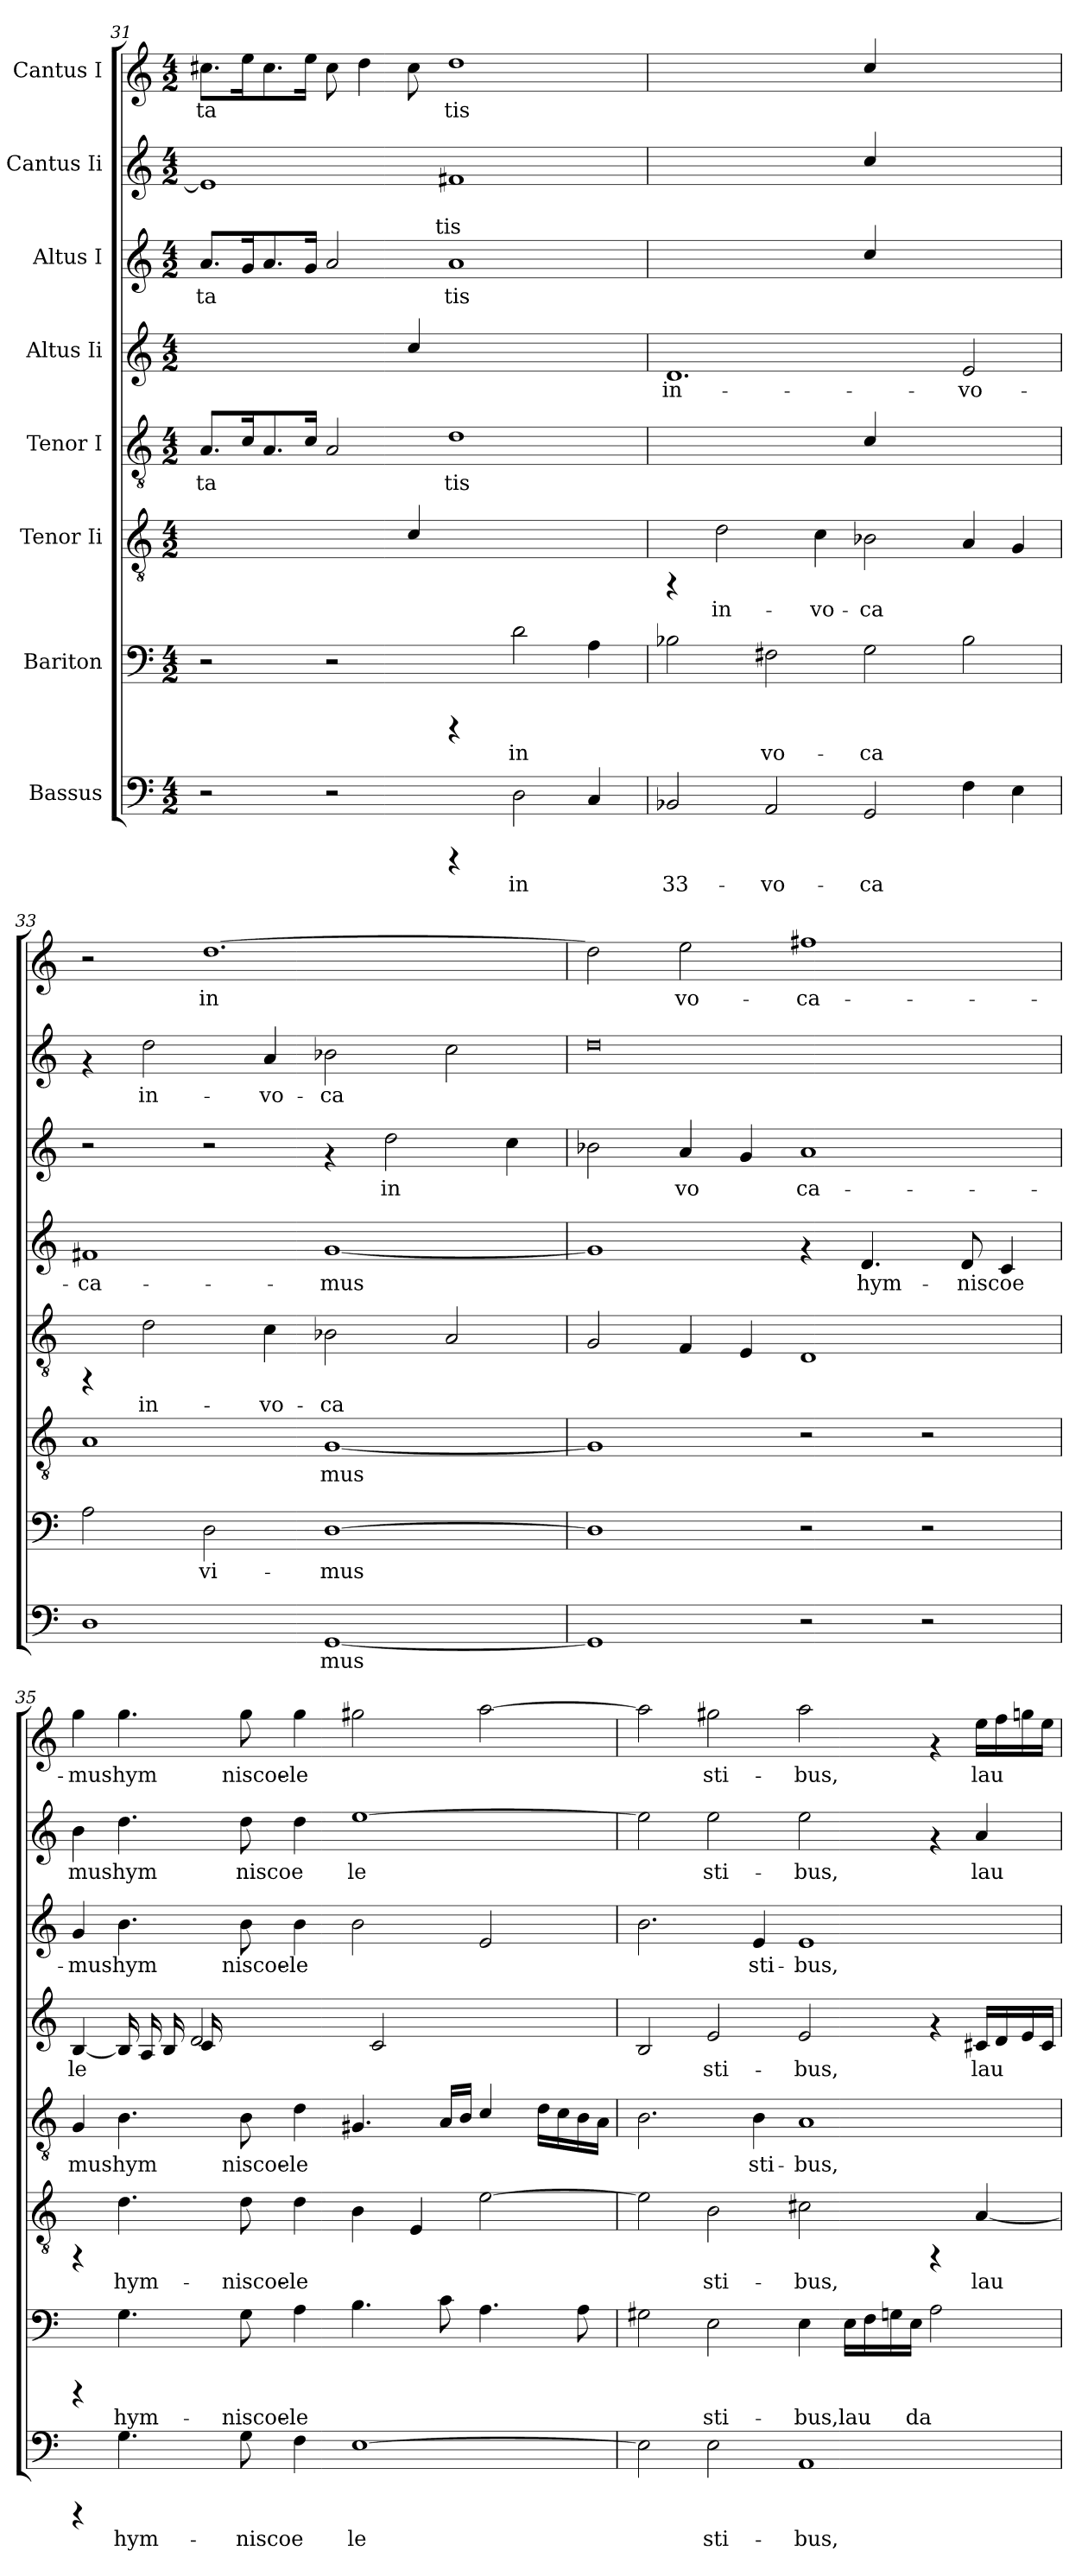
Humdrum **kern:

**kern	**text	**kern	**text	**kern	**text	**kern	**text	**kern	**text	**kern	**text	**kern	**text	**kern	**text
*part8	*part8	*part7	*part7	*part6	*part6	*part5	*part5	*part4	*part4	*part3	*part3	*part2	*part2	*part1	*part1
*staff8	*staff8	*staff7	*staff7	*staff6	*staff6	*staff5	*staff5	*staff4	*staff4	*staff3	*staff3	*staff2	*staff2	*staff1	*staff1
*I"Bassus	*	*I"Bariton	*	*I"Tenor Ii	*	*I"Tenor I	*	*I"Altus Ii	*	*I"Altus I	*	*I"Cantus Ii	*	*I"Cantus I	*
*clefF4	*	*clefF4	*	*clefGv2	*	*clefGv2	*	*clefG2	*	*clefG2	*	*clefG2	*	*clefG2	*
*k[]	*	*k[]	*	*k[]	*	*k[]	*	*k[]	*	*k[]	*	*k[]	*	*k[]	*
*C:	*	*C:	*	*C:	*	*C:	*	*C:	*	*C:	*	*C:	*	*C:	*
*M4/2	*	*M4/2	*	*M4/2	*	*M4/2	*	*M4/2	*	*M4/2	*	*M4/2	*	*M4/2	*
=31	=31	=31	=31	=31	=31	=31	=31	=31	=31	=31	=31	=31	=31	=31	=31
!	!	!	!	!	!	!	!LO:LY:b:cj	!	!	!	!LO:LY:b:cj	!	!LO:LY:b	!	!LO:LY:b:cj
*	*	*	*	*	*	*	*	*	*	*^	*	*	*	*	*
2r	.	2r	.	2..ryy	.	8.A/L	-ta-	2..ryy	.	8.a/L	2ryy	-ta-	1e]	.	8.cc#X\L	-ta-
!	!	!	!	!	!	!	!LO:LY:b:cj	!	!	!	!	!LO:LY:b:cj	!	!	!	!LO:LY:b:cj
.	.	.	.	.	.	16c/	--	.	.	16g/	.	--	.	.	16ee\	--
!	!	!	!	!	!	!	!LO:LY:b:cj	!	!	!	!	!LO:LY:b:cj	!	!	!	!LO:LY:b:cj
.	.	.	.	.	.	8.A/	--	.	.	8.a/	.	--	.	.	8.cc#\	--
!	!	!	!	!	!	!	!LO:LY:b:cj	!	!	!	!	!LO:LY:b:cj	!	!	!	!LO:LY:b:cj
.	.	.	.	.	.	16c/J	--	.	.	16g/J	.	--	.	.	16ee\J	--
!	!	!	!	!	!	!	!LO:LY:b:cj	!	!	!	!	!LO:LY:b:cj	!	!	!	!LO:LY:b:cj
2r	.	2r	.	.	.	2A/	--	.	.	2a/	4...ryy	--	.	.	8cc#\	--
!	!	!	!	!	!	!	!	!	!	!	!	!	!	!	!	!LO:LY:b:cj
.	.	.	.	.	.	.	.	.	.	.	.	.	.	.	4dd\	--
!	!	!	!	!	!LO:LY:b:cj	!	!	!	!LO:LY:b:cj	!	!	!	!	!	!	!LO:LY:b:cj
.	.	.	.	4c/	.	.	.	4cc/	.	.	.	.	.	.	8cc#\	--
!	!	!	!	!	!	!	!	!	!	!	!LO:TX:a:t=tis	!	!	!	!	!
.	.	.	.	.	.	.	.	.	.	.	1ryy	.	.	.	.	.
!	!	!	!	!	!	!	!LO:LY:b:cj	!	!	!	!	!LO:LY:b:cj	!	!LO:LY:b	!	!LO:LY:b:cj
4rCCC	.	4rCCC	.	.	.	1d	-tis	.	.	1a	.	-tis	1f#X	.	1dd	-tis
.	.	.	.	2..ryy	.	.	.	2..ryy	.	.	.	.	.	.	.	.
!	!LO:LY:b:cj	!	!LO:LY:b:cj	!	!	!	!	!	!	!	!	!	!	!	!	!
2D\	in-	2d\	in-	.	.	.	.	.	.	.	.	.	.	.	.	.
!	!LO:LY:b:cj	!	!LO:LY:b:cj	!	!	!	!	!	!	!	!	!	!	!	!	!
4C/	--	4A\	--	.	.	.	.	.	.	.	.	.	.	.	.	.
.	.	.	.	.	.	.	.	.	.	.	32ryy	.	.	.	.	.
!!LO:PB:g=z
=32	=32	=32	=32	=32	=32	=32	=32	=32	=32	=32	=32	=32	=32	=32	=32	=32
!	!LO:LY:b:cj	!	!LO:LY:b:cj	!	!	!	!	!	!LO:LY:b:cj	!	!	!	!	!	!	!
*	*	*	*	*	*	*	*	*	*	*v	*v	*	*	*	*	*
2BB-X/	-33-	2B-X\	--	4rFF	.	1ryy	.	1.d	in-	1ryy	.	1ryy	.	1ryy	.
!	!	!	!	!	!LO:LY:b:cj	!	!	!	!	!	!	!	!	!	!
.	.	.	.	2d\	in-	.	.	.	.	.	.	.	.	.	.
!	!LO:LY:b:cj	!	!LO:LY:b:cj	!	!	!	!	!	!	!	!	!	!	!	!
2AA/	-vo-	2F#X\	-vo-	.	.	.	.	.	.	.	.	.	.	.	.
!	!	!	!	!	!LO:LY:b:cj	!	!	!	!	!	!	!	!	!	!
.	.	.	.	4c\	-vo-	.	.	.	.	.	.	.	.	.	.
!	!LO:LY:b:cj	!	!LO:LY:b:cj	!	!LO:LY:b:cj	!	!LO:LY:b:cj	!	!	!	!LO:LY:b:cj	!	!LO:LY:b	!	!LO:LY:b:cj
2GG/	-ca-	2G\	-ca-	2B-X\	-ca-	4c/	.	.	.	4cc/	.	4cc/	.	4cc/	.
.	.	.	.	.	.	2.ryy	.	.	.	2.ryy	.	2.ryy	.	2.ryy	.
!	!LO:LY:b:cj	!	!LO:LY:b:cj	!	!LO:LY:b:cj	!	!	!	!LO:LY:b:cj	!	!	!	!	!	!
4F\	--	2B-\	--	4A/	--	.	.	2e/	-vo-	.	.	.	.	.	.
!	!LO:LY:b:cj	!	!	!	!LO:LY:b:cj	!	!	!	!	!	!	!	!	!	!
4E\	--	.	.	4G/	--	.	.	.	.	.	.	.	.	.	.
=33	=33	=33	=33	=33	=33	=33	=33	=33	=33	=33	=33	=33	=33	=33	=33
!	!LO:LY:b:cj	!	!LO:LY:b:cj	!	!LO:LY:b:cj	!	!	!	!LO:LY:b:cj	!	!	!	!	!	!
1D	--	2A\	--	1A	--	4rFF	.	1f#X	-ca-	2r	.	4rf	.	2r	.
!	!	!	!	!	!	!	!LO:LY:b:cj	!	!	!	!	!	!LO:LY:b	!	!
.	.	.	.	.	.	2d\	in-	.	.	.	.	2dd\	in-	.	.
!	!	!	!LO:LY:b:cj	!	!	!	!	!	!	!	!	!	!	!	!LO:LY:b:cj
.	.	2D\	-vi-	.	.	.	.	.	.	2r	.	.	.	[>1.dd	in-
!	!	!	!	!	!	!	!LO:LY:b:cj	!	!	!	!	!	!LO:LY:b	!	!
.	.	.	.	.	.	4c\	-vo-	.	.	.	.	4a/	-vo-	.	.
!	!LO:LY:b:cj	!	!LO:LY:b:cj	!	!LO:LY:b:cj	!	!LO:LY:b:cj	!	!LO:LY:b:cj	!	!	!	!LO:LY:b	!	!
[<1GG	-mus	[>1D	-mus	[<1G	-mus	2B-X\	-ca-	[<1g	-mus	4rf	.	2b-X\	-ca-	.	.
!	!	!	!	!	!	!	!	!	!	!	!LO:LY:b:cj	!	!	!	!
.	.	.	.	.	.	.	.	.	.	2dd\	in-	.	.	.	.
!	!	!	!	!	!	!	!LO:LY:b:cj	!	!	!	!	!	!LO:LY:b	!	!
.	.	.	.	.	.	2A/	--	.	.	.	.	2cc\	--	.	.
!	!	!	!	!	!	!	!	!	!	!	!LO:LY:b:cj	!	!	!	!
.	.	.	.	.	.	.	.	.	.	4cc\	--	.	.	.	.
=34	=34	=34	=34	=34	=34	=34	=34	=34	=34	=34	=34	=34	=34	=34	=34
!	!LO:LY:b:cj	!	!LO:LY:b:cj	!	!LO:LY:b:cj	!	!LO:LY:b:cj	!	!LO:LY:b:cj	!	!LO:LY:b:cj	!	!LO:LY:b	!	!LO:LY:b:cj
1GG]	.	1D]	.	1G]	.	2G/	--	1g]	.	2b-X\	--	0dd	--	2dd\]	--
!	!	!	!	!	!	!	!LO:LY:b:cj	!	!	!	!LO:LY:b:cj	!	!	!	!LO:LY:b:cj
.	.	.	.	.	.	4F/	--	.	.	4a/	-vo-	.	.	2ee\	-vo-
!	!	!	!	!	!	!	!LO:LY:b:cj	!	!	!	!LO:LY:b:cj	!	!	!	!
.	.	.	.	.	.	4E/	--	.	.	4g/	--	.	.	.	.
!	!	!	!	!	!	!	!LO:LY:b:cj	!	!	!	!LO:LY:b:cj	!	!	!	!LO:LY:b:cj
2r	.	2r	.	2r	.	1D	--	4rf	.	1a	-ca-	.	.	1ff#X	-ca-
!	!	!	!	!	!	!	!	!	!LO:LY:b:cj	!	!	!	!	!	!
.	.	.	.	.	.	.	.	4.d/	hym-	.	.	.	.	.	.
2r	.	2r	.	2r	.	.	.	.	.	.	.	.	.	.	.
!	!	!	!	!	!	!	!	!	!LO:LY:b:cj	!	!	!	!	!	!
.	.	.	.	.	.	.	.	8d/	-niscoe-	.	.	.	.	.	.
!	!	!	!	!	!	!	!	!	!LO:LY:b:cj	!	!	!	!	!	!
.	.	.	.	.	.	.	.	4c/	--	.	.	.	.	.	.
=35	=35	=35	=35	=35	=35	=35	=35	=35	=35	=35	=35	=35	=35	=35	=35
!	!	!	!	!	!	!	!LO:LY:b:cj	!	!LO:LY:b:cj	!	!LO:LY:b:cj	!	!LO:LY:b	!	!LO:LY:b:cj
*	*	*	*	*	*	*	*	*^	*	*	*	*	*	*	*
4rCCC	.	4rCCC	.	4rFF	.	4G/	-mushym-	[<4B/	4..ryy	-le-	4g/	-mushym-	4b\	-mushym-	4gg\	-mushym-
!	!LO:LY:b:cj	!	!LO:LY:b:cj	!	!LO:LY:b:cj	!	!LO:LY:b:cj	!	!	!LO:LY:b:cj	!	!LO:LY:b:cj	!	!LO:LY:b	!	!LO:LY:b:cj
4.G\	hym-	4.G\	hym-	4.d\	hym-	4.B\	--	16B/L]	.	--	4.b\	--	4.dd\	--	4.gg\	--
!	!	!	!	!	!	!	!	!	!	!LO:LY:b:cj	!	!	!	!	!	!
.	.	.	.	.	.	.	.	16A/	.	--	.	.	.	.	.	.
!	!	!	!	!	!	!	!	!	!	!LO:LY:b:cj	!	!	!	!	!	!
.	.	.	.	.	.	.	.	16B/	.	--	.	.	.	.	.	.
!	!	!	!	!	!	!	!	!	!	!LO:LY:b:cj	!	!	!	!	!	!
.	.	.	.	.	.	.	.	2d/	16c/	--	.	.	.	.	.	.
.	.	.	.	.	.	.	.	.	4..ryy	.	.	.	.	.	.	.
!	!LO:LY:b:cj	!	!LO:LY:b:cj	!	!LO:LY:b:cj	!	!LO:LY:b:cj	!	!	!	!	!LO:LY:b:cj	!	!LO:LY:b	!	!LO:LY:b:cj
8G\	-niscoe-	8G\	-niscoe-	8d\	-niscoe-	8B\	-niscoe-	.	.	.	8b\	-niscoe-	8dd\	-niscoe-	8gg\	-niscoe-
!	!LO:LY:b:cj	!	!LO:LY:b:cj	!	!LO:LY:b:cj	!	!LO:LY:b:cj	!	!	!	!	!LO:LY:b:cj	!	!LO:LY:b	!	!LO:LY:b:cj
4F\	--	4A\	-le-	4d\	-le-	4d\	-le-	.	.	.	4b\	-le-	4dd\	--	4gg\	-le-
.	.	.	.	.	.	.	.	8ryy	1ryy	.	.	.	.	.	.	.
!	!LO:LY:b:cj	!	!LO:LY:b:cj	!	!LO:LY:b:cj	!	!LO:LY:b:cj	!	!	!	!	!LO:LY:b:cj	!	!LO:LY:b	!	!LO:LY:b:cj
[<1E	-le-	4.B\	--	4B\	--	4.G#X/	--	.	.	.	2b\	--	[<1ee	-le-	2gg#X\	--
!	!	!	!	!	!	!	!	!	!	!LO:LY:b:cj	!	!	!	!	!	!
.	.	.	.	.	.	.	.	2c/	.	--	.	.	.	.	.	.
!	!	!	!	!	!LO:LY:b:cj	!	!	!	!	!	!	!	!	!	!	!
.	.	.	.	4E/	--	.	.	.	.	.	.	.	.	.	.	.
!	!	!	!LO:LY:b:cj	!	!	!	!LO:LY:b:cj	!	!	!	!	!	!	!	!	!
.	.	8c\	--	.	.	16A/L	--	.	.	.	.	.	.	.	.	.
!	!	!	!	!	!	!	!LO:LY:b:cj	!	!	!	!	!	!	!	!	!
.	.	.	.	.	.	16B/J	--	.	.	.	.	.	.	.	.	.
!	!	!	!LO:LY:b:cj	!	!LO:LY:b:cj	!	!LO:LY:b:cj	!	!	!	!	!LO:LY:b:cj	!	!	!	!LO:LY:b:cj
.	.	4.A\	--	[<2e\	--	4c/	--	.	.	.	2e/	--	.	.	[<2aa\	--
.	.	.	.	.	.	.	.	4..ryy	.	.	.	.	.	.	.	.
!	!	!	!	!	!	!	!LO:LY:b:cj	!	!	!	!	!	!	!	!	!
.	.	.	.	.	.	16d\L	--	.	.	.	.	.	.	.	.	.
!	!	!	!	!	!	!	!LO:LY:b:cj	!	!	!	!	!	!	!	!	!
.	.	.	.	.	.	16c\	--	.	.	.	.	.	.	.	.	.
!	!	!	!LO:LY:b:cj	!	!	!	!LO:LY:b:cj	!	!	!	!	!	!	!	!	!
.	.	8A\	--	.	.	16B\	--	.	.	.	.	.	.	.	.	.
!	!	!	!	!	!	!	!LO:LY:b:cj	!	!	!	!	!	!	!	!	!
.	.	.	.	.	.	16A\J	--	.	16ryy	.	.	.	.	.	.	.
!!LO:PB:g=z
=36	=36	=36	=36	=36	=36	=36	=36	=36	=36	=36	=36	=36	=36	=36	=36	=36
!	!LO:LY:b:cj	!	!LO:LY:b:cj	!	!LO:LY:b:cj	!	!LO:LY:b:cj	!	!	!LO:LY:b:cj	!	!LO:LY:b:cj	!	!LO:LY:b	!	!LO:LY:b:cj
*	*	*	*	*	*	*	*	*v	*v	*	*	*	*	*	*	*
2E\]	--	2G#X\	--	2e\]	--	2.B\	--	2B/	--	2.b\	--	2ee\]	--	2aa\]	--
!	!LO:LY:b:cj	!	!LO:LY:b:cj	!	!LO:LY:b:cj	!	!	!	!LO:LY:b:cj	!	!	!	!LO:LY:b	!	!LO:LY:b:cj
2E\	-sti-	2E\	-sti-	2B\	-sti-	.	.	2e/	-sti-	.	.	2ee\	-sti-	2gg#X\	-sti-
!	!	!	!	!	!	!	!LO:LY:b:cj	!	!	!	!LO:LY:b:cj	!	!	!	!
.	.	.	.	.	.	4B\	-sti-	.	.	4e/	-sti-	.	.	.	.
!	!LO:LY:b:cj	!	!LO:LY:b:cj	!	!LO:LY:b:cj	!	!LO:LY:b:cj	!	!LO:LY:b:cj	!	!LO:LY:b:cj	!	!LO:LY:b	!	!LO:LY:b:cj
1AA	-bus,	4E\	-bus,lau-	2c#X\	-bus,	1A	-bus,	2e/	-bus,	1e	-bus,	2ee\	-bus,	2aa\	-bus,
!	!	!	!LO:LY:b:cj	!	!	!	!	!	!	!	!	!	!	!	!
.	.	16E\L	--	.	.	.	.	.	.	.	.	.	.	.	.
!	!	!	!LO:LY:b:cj	!	!	!	!	!	!	!	!	!	!	!	!
.	.	16F\	--	.	.	.	.	.	.	.	.	.	.	.	.
!	!	!	!LO:LY:b:cj	!	!	!	!	!	!	!	!	!	!	!	!
.	.	16Gn\	--	.	.	.	.	.	.	.	.	.	.	.	.
!	!	!	!LO:LY:b:cj	!	!	!	!	!	!	!	!	!	!	!	!
.	.	16E\J	-da-	.	.	.	.	.	.	.	.	.	.	.	.
!	!	!	!LO:LY:b:cj	!	!	!	!	!	!	!	!	!	!	!	!
.	.	2A\	--	4rFF	.	.	.	4rf	.	.	.	4rf	.	4rf	.
!	!	!	!	!	!LO:LY:b:cj	!	!	!	!LO:LY:b:cj	!	!	!	!LO:LY:b	!	!LO:LY:b:cj
.	.	.	.	[>4A/	lau-	.	.	16c#X/L	lau-	.	.	4a/	lau-	16ee\L	lau-
!	!	!	!	!	!	!	!	!	!LO:LY:b:cj	!	!	!	!	!	!LO:LY:b:cj
.	.	.	.	.	.	.	.	16d/	--	.	.	.	.	16ff\	--
!	!	!	!	!	!	!	!	!	!LO:LY:b:cj	!	!	!	!	!	!LO:LY:b:cj
.	.	.	.	.	.	.	.	16e/	--	.	.	.	.	16ggn\	--
!	!	!	!	!	!	!	!	!	!LO:LY:b:cj	!	!	!	!	!	!LO:LY:b:cj
.	.	.	.	.	.	.	.	16c#/J	--	.	.	.	.	16ee\J	--
=	=	=	=	=	=	=	=	=	=	=	=	=	=	=	=
*-	*-	*-	*-	*-	*-	*-	*-	*-	*-	*-	*-	*-	*-	*-	*-
